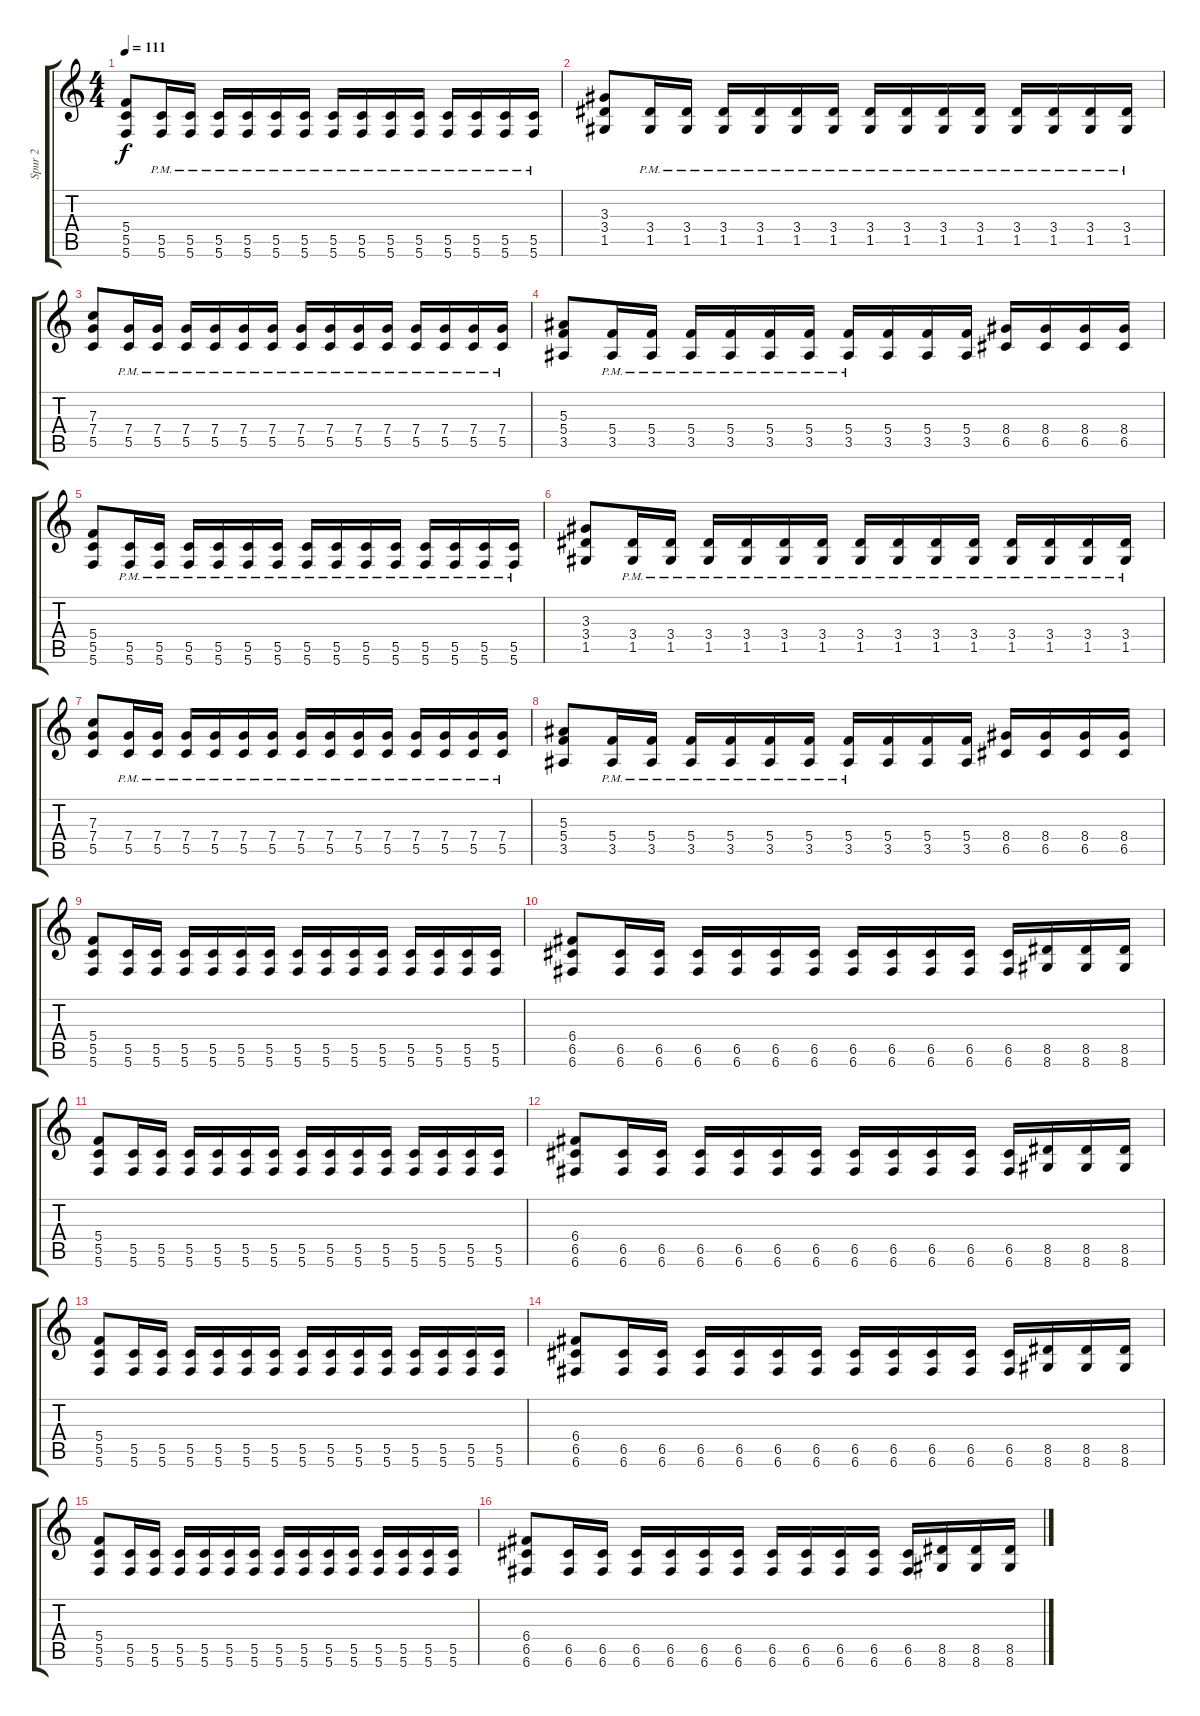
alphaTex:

\track ("Spur 2" "Spur 2") {instrument distortionguitar}
\staff {score tabs}
\tuning (D4 A3 F3 C3 G2 C2) {hide}
\ts (4 4)
\tempo 111
\clef g2
\ks c
(5.4 5.5 5.6).8{dy f} (5.5{pm} 5.6{pm}).16 (5.5{pm} 5.6{pm}).16 (5.5{pm} 5.6{pm}).16 (5.5{pm} 5.6{pm}).16 (5.5{pm} 5.6{pm}).16 (5.5{pm} 5.6{pm}).16 (5.5{pm} 5.6{pm}).16 (5.5{pm} 5.6{pm}).16 (5.5{pm} 5.6{pm}).16 (5.5{pm} 5.6{pm}).16 (5.5{pm} 5.6{pm}).16 (5.5{pm} 5.6{pm}).16 (5.5{pm} 5.6{pm}).16 (5.5{pm} 5.6{pm}).16 |
(3.3 3.4 1.5).8 (3.4{pm} 1.5{pm}).16 (3.4{pm} 1.5{pm}).16 (3.4{pm} 1.5{pm}).16 (3.4{pm} 1.5{pm}).16 (3.4{pm} 1.5{pm}).16 (3.4{pm} 1.5{pm}).16 (3.4{pm} 1.5{pm}).16 (3.4{pm} 1.5{pm}).16 (3.4{pm} 1.5{pm}).16 (3.4{pm} 1.5{pm}).16 (3.4{pm} 1.5{pm}).16 (3.4{pm} 1.5{pm}).16 (3.4{pm} 1.5{pm}).16 (3.4{pm} 1.5{pm}).16 |
(7.3 7.4 5.5).8 (7.4{pm} 5.5{pm}).16 (7.4{pm} 5.5{pm}).16 (7.4{pm} 5.5{pm}).16 (7.4{pm} 5.5{pm}).16 (7.4{pm} 5.5{pm}).16 (7.4{pm} 5.5{pm}).16 (7.4{pm} 5.5{pm}).16 (7.4{pm} 5.5{pm}).16 (7.4{pm} 5.5{pm}).16 (7.4{pm} 5.5{pm}).16 (7.4{pm} 5.5{pm}).16 (7.4{pm} 5.5{pm}).16 (7.4{pm} 5.5{pm}).16 (7.4{pm} 5.5{pm}).16 |
(5.3 5.4 3.5).8 (5.4{pm} 3.5{pm}).16 (5.4{pm} 3.5{pm}).16 (5.4{pm} 3.5{pm}).16 (5.4{pm} 3.5{pm}).16 (5.4{pm} 3.5{pm}).16 (5.4{pm} 3.5{pm}).16 (5.4{pm} 3.5{pm}).16 (5.4 3.5).16 (5.4 3.5).16 (5.4 3.5).16 (8.4 6.5).16 (8.4 6.5).16 (8.4 6.5).16 (8.4 6.5).16 |
(5.4 5.5 5.6).8 (5.5{pm} 5.6{pm}).16 (5.5{pm} 5.6{pm}).16 (5.5{pm} 5.6{pm}).16 (5.5{pm} 5.6{pm}).16 (5.5{pm} 5.6{pm}).16 (5.5{pm} 5.6{pm}).16 (5.5{pm} 5.6{pm}).16 (5.5{pm} 5.6{pm}).16 (5.5{pm} 5.6{pm}).16 (5.5{pm} 5.6{pm}).16 (5.5{pm} 5.6{pm}).16 (5.5{pm} 5.6{pm}).16 (5.5{pm} 5.6{pm}).16 (5.5{pm} 5.6{pm}).16 |
(3.3 3.4 1.5).8 (3.4{pm} 1.5{pm}).16 (3.4{pm} 1.5{pm}).16 (3.4{pm} 1.5{pm}).16 (3.4{pm} 1.5{pm}).16 (3.4{pm} 1.5{pm}).16 (3.4{pm} 1.5{pm}).16 (3.4{pm} 1.5{pm}).16 (3.4{pm} 1.5{pm}).16 (3.4{pm} 1.5{pm}).16 (3.4{pm} 1.5{pm}).16 (3.4{pm} 1.5{pm}).16 (3.4{pm} 1.5{pm}).16 (3.4{pm} 1.5{pm}).16 (3.4{pm} 1.5{pm}).16 |
(7.3 7.4 5.5).8 (7.4{pm} 5.5{pm}).16 (7.4{pm} 5.5{pm}).16 (7.4{pm} 5.5{pm}).16 (7.4{pm} 5.5{pm}).16 (7.4{pm} 5.5{pm}).16 (7.4{pm} 5.5{pm}).16 (7.4{pm} 5.5{pm}).16 (7.4{pm} 5.5{pm}).16 (7.4{pm} 5.5{pm}).16 (7.4{pm} 5.5{pm}).16 (7.4{pm} 5.5{pm}).16 (7.4{pm} 5.5{pm}).16 (7.4{pm} 5.5{pm}).16 (7.4{pm} 5.5{pm}).16 |
(5.3 5.4 3.5).8 (5.4{pm} 3.5{pm}).16 (5.4{pm} 3.5{pm}).16 (5.4{pm} 3.5{pm}).16 (5.4{pm} 3.5{pm}).16 (5.4{pm} 3.5{pm}).16 (5.4{pm} 3.5{pm}).16 (5.4{pm} 3.5{pm}).16 (5.4 3.5).16 (5.4 3.5).16 (5.4 3.5).16 (8.4 6.5).16 (8.4 6.5).16 (8.4 6.5).16 (8.4 6.5).16 |
(5.4 5.5 5.6).8 (5.5 5.6).16 (5.5 5.6).16 (5.5 5.6).16 (5.5 5.6).16 (5.5 5.6).16 (5.5 5.6).16 (5.5 5.6).16 (5.5 5.6).16 (5.5 5.6).16 (5.5 5.6).16 (5.5 5.6).16 (5.5 5.6).16 (5.5 5.6).16 (5.5 5.6).16 |
(6.4 6.5 6.6).8 (6.5 6.6).16 (6.5 6.6).16 (6.5 6.6).16 (6.5 6.6).16 (6.5 6.6).16 (6.5 6.6).16 (6.5 6.6).16 (6.5 6.6).16 (6.5 6.6).16 (6.5 6.6).16 (6.5 6.6).16 (8.5 8.6).16 (8.5 8.6).16 (8.5 8.6).16 |
(5.4 5.5 5.6).8 (5.5 5.6).16 (5.5 5.6).16 (5.5 5.6).16 (5.5 5.6).16 (5.5 5.6).16 (5.5 5.6).16 (5.5 5.6).16 (5.5 5.6).16 (5.5 5.6).16 (5.5 5.6).16 (5.5 5.6).16 (5.5 5.6).16 (5.5 5.6).16 (5.5 5.6).16 |
(6.4 6.5 6.6).8 (6.5 6.6).16 (6.5 6.6).16 (6.5 6.6).16 (6.5 6.6).16 (6.5 6.6).16 (6.5 6.6).16 (6.5 6.6).16 (6.5 6.6).16 (6.5 6.6).16 (6.5 6.6).16 (6.5 6.6).16 (8.5 8.6).16 (8.5 8.6).16 (8.5 8.6).16 |
(5.4 5.5 5.6).8 (5.5 5.6).16 (5.5 5.6).16 (5.5 5.6).16 (5.5 5.6).16 (5.5 5.6).16 (5.5 5.6).16 (5.5 5.6).16 (5.5 5.6).16 (5.5 5.6).16 (5.5 5.6).16 (5.5 5.6).16 (5.5 5.6).16 (5.5 5.6).16 (5.5 5.6).16 |
(6.4 6.5 6.6).8 (6.5 6.6).16 (6.5 6.6).16 (6.5 6.6).16 (6.5 6.6).16 (6.5 6.6).16 (6.5 6.6).16 (6.5 6.6).16 (6.5 6.6).16 (6.5 6.6).16 (6.5 6.6).16 (6.5 6.6).16 (8.5 8.6).16 (8.5 8.6).16 (8.5 8.6).16 |
(5.4 5.5 5.6).8 (5.5 5.6).16 (5.5 5.6).16 (5.5 5.6).16 (5.5 5.6).16 (5.5 5.6).16 (5.5 5.6).16 (5.5 5.6).16 (5.5 5.6).16 (5.5 5.6).16 (5.5 5.6).16 (5.5 5.6).16 (5.5 5.6).16 (5.5 5.6).16 (5.5 5.6).16 |
(6.4 6.5 6.6).8 (6.5 6.6).16 (6.5 6.6).16 (6.5 6.6).16 (6.5 6.6).16 (6.5 6.6).16 (6.5 6.6).16 (6.5 6.6).16 (6.5 6.6).16 (6.5 6.6).16 (6.5 6.6).16 (6.5 6.6).16 (8.5 8.6).16 (8.5 8.6).16 (8.5 8.6).16
